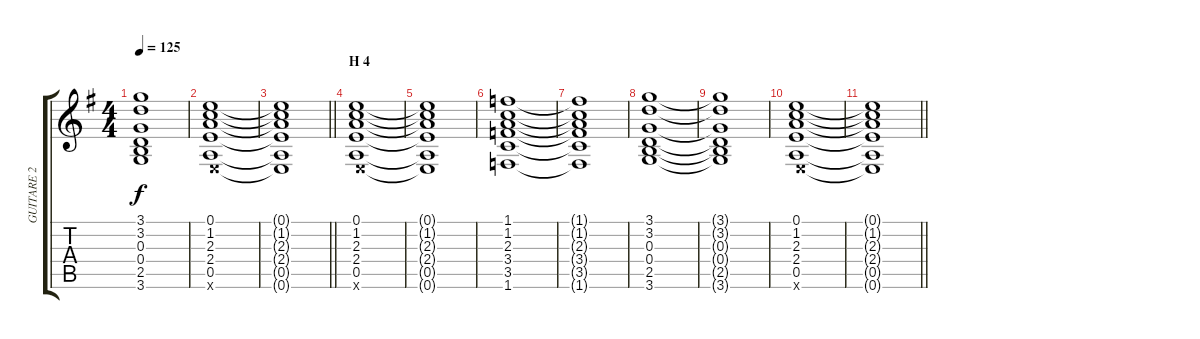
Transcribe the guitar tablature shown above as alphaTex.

\track ("GUITARE 2" "GUITARE 2") {instrument acousticguitarsteel}
\staff {score tabs}
\tuning (E4 B3 G3 D3 A2 E2) {hide}
\ts (4 4)
\tempo 125
\clef g2
\ks g
(3.1{t} 3.2{t} 0.3{t} 0.4{t} 2.5{t} 3.6{t}).1{dy f} |
(0.1 1.2 2.3 2.4 0.5 0.6{x}).1 |
\barLineRight lightlight
(0.1{t} 1.2{t} 2.3{t} 2.4{t} 0.5{t} 0.6{t}).1 |
\section ("" "H 4")
(0.1 1.2 2.3 2.4 0.5 0.6{x}).1{volume 12 instrument acousticguitarsteel} |
(0.1{t} 1.2{t} 2.3{t} 2.4{t} 0.5{t} 0.6{t}).1 |
(1.1 1.2 2.3 3.4 3.5 1.6).1 |
(1.1{t} 1.2{t} 2.3{t} 3.4{t} 3.5{t} 1.6{t}).1 |
(3.1 3.2 0.3 0.4 2.5 3.6).1 |
(3.1{t} 3.2{t} 0.3{t} 0.4{t} 2.5{t} 3.6{t}).1 |
(0.1 1.2 2.3 2.4 0.5 0.6{x}).1 |
\barLineRight lightlight
(0.1{t} 1.2{t} 2.3{t} 2.4{t} 0.5{t} 0.6{t}).1
